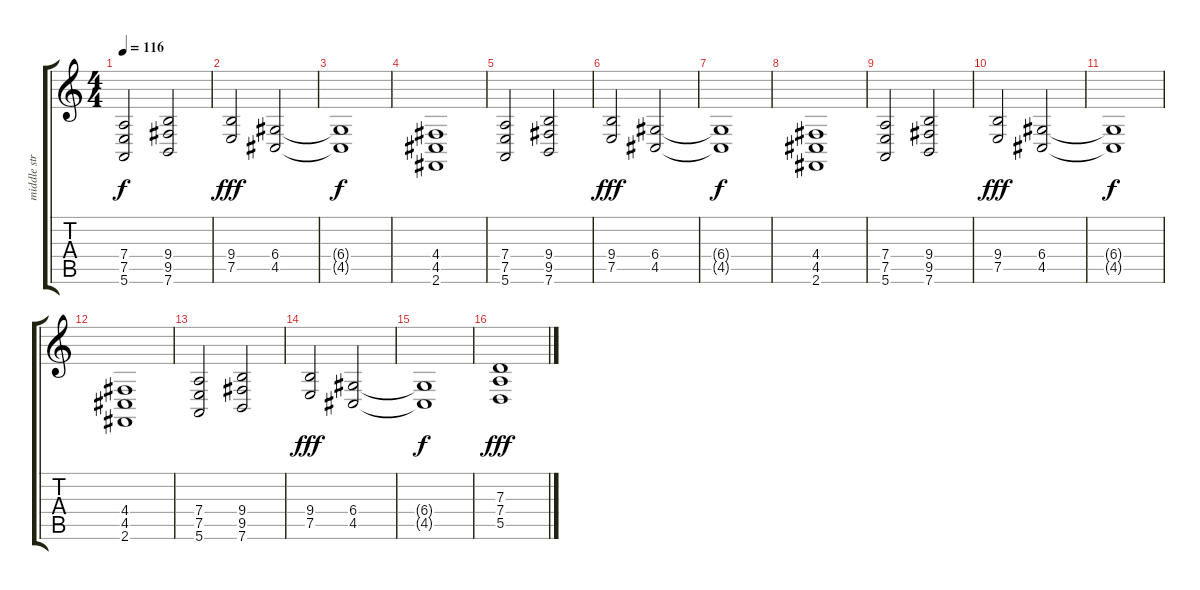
\track ("middle strings" "middle str") {instrument stringensemble1}
\staff {score tabs}
\tuning (E4 B3 G3 D3 A2 E2) {hide}
\ts (4 4)
\tempo 116
\clef g2
\ks c
(7.4 7.5 5.6).2{dy f} (9.4 9.5 7.6).2 |
(9.4 7.5).2{dy fff} (6.4 4.5).2 |
(6.4{t} 4.5{t}).1{dy f} |
(4.4 4.5 2.6).1 |
(7.4 7.5 5.6).2 (9.4 9.5 7.6).2 |
(9.4 7.5).2{dy fff} (6.4 4.5).2 |
(6.4{t} 4.5{t}).1{dy f} |
(4.4 4.5 2.6).1 |
(7.4 7.5 5.6).2 (9.4 9.5 7.6).2 |
(9.4 7.5).2{dy fff} (6.4 4.5).2 |
(6.4{t} 4.5{t}).1{dy f} |
(4.4 4.5 2.6).1 |
(7.4 7.5 5.6).2 (9.4 9.5 7.6).2 |
(9.4 7.5).2{dy fff} (6.4 4.5).2 |
(6.4{t} 4.5{t}).1{dy f} |
(7.3 7.4 5.5).1{dy fff}
